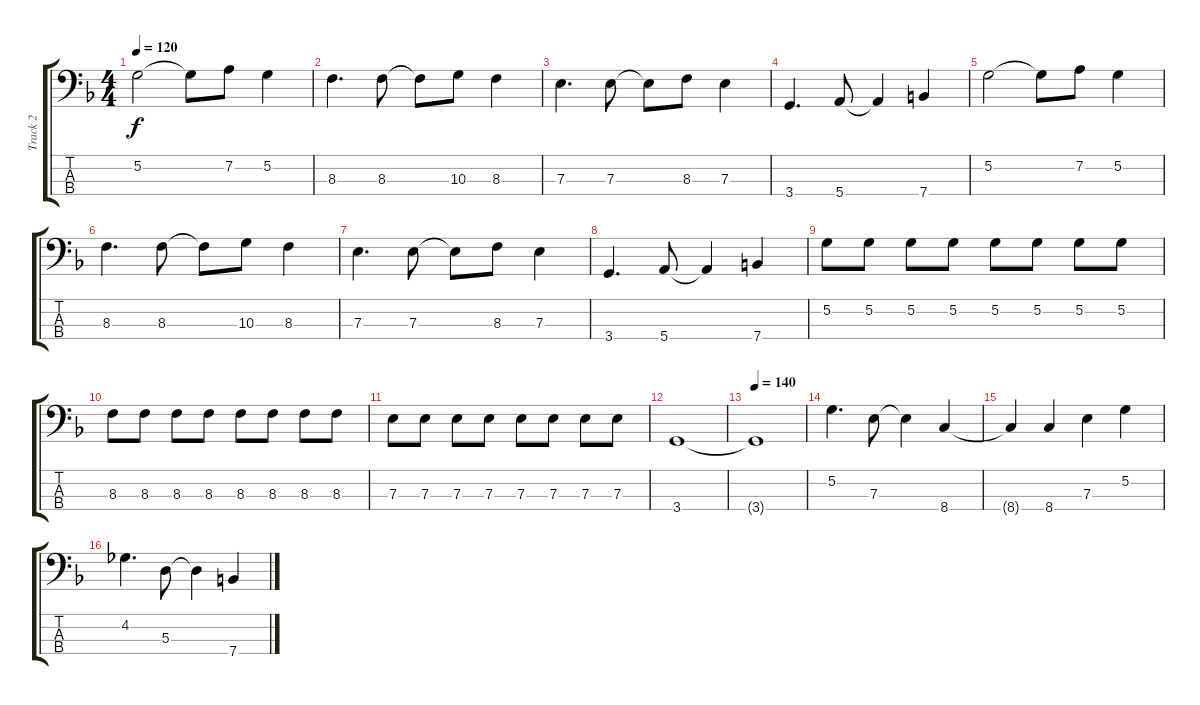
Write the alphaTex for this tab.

\track ("Track 2" "Track 2") {instrument electricbassfinger}
\staff {score tabs}
\tuning (G2 D2 A1 E1) {hide}
\ts (4 4)
\tempo 120
\clef f4
\ks dminor
5.2.2{dy f} 5.2{t}.8 7.2.8 5.2.4 |
8.3.4{d} 8.3.8 8.3{t}.8 10.3.8 8.3.4 |
7.3.4{d} 7.3.8 7.3{t}.8 8.3.8 7.3.4 |
3.4.4{d} 5.4.8 5.4{t}.4 7.4.4 |
5.2.2 5.2{t}.8 7.2.8 5.2.4 |
8.3.4{d} 8.3.8 8.3{t}.8 10.3.8 8.3.4 |
7.3.4{d} 7.3.8 7.3{t}.8 8.3.8 7.3.4 |
3.4.4{d} 5.4.8 5.4{t}.4 7.4.4 |
5.2.8 5.2.8 5.2.8 5.2.8 5.2.8 5.2.8 5.2.8 5.2.8 |
8.3.8 8.3.8 8.3.8 8.3.8 8.3.8 8.3.8 8.3.8 8.3.8 |
7.3.8 7.3.8 7.3.8 7.3.8 7.3.8 7.3.8 7.3.8 7.3.8 |
3.4.1 |
\tempo 140
3.4{t}.1 |
5.2.4{d} 7.3.8 7.3{t}.4 8.4.4 |
8.4{t}.4 8.4.4 7.3.4 5.2.4 |
4.2.4{d} 5.3.8 5.3{t}.4 7.4.4
